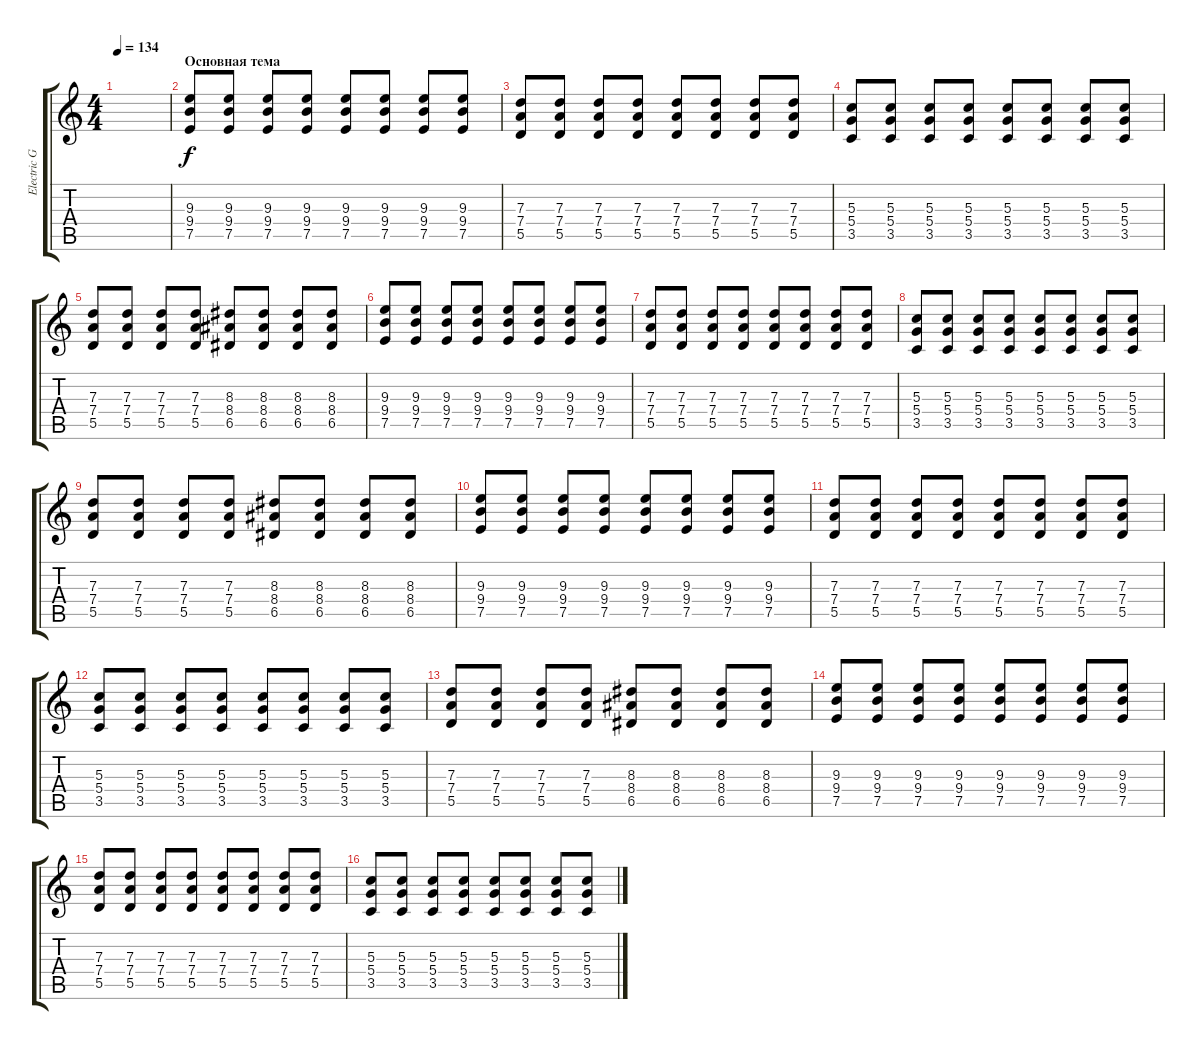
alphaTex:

\track ("Electric Guitar" "Electric G") {instrument electricguitarclean}
\staff {score tabs}
\tuning (E4 B3 G3 D3 A2 E2) {hide}
\ts (4 4)
\tempo 134
\clef g2
\ks c
|
\section ("" "Основная тема")
(9.3 9.4 7.5).8 (9.3 9.4 7.5).8 (9.3 9.4 7.5).8 (9.3 9.4 7.5).8 (9.3 9.4 7.5).8 (9.3 9.4 7.5).8 (9.3 9.4 7.5).8 (9.3 9.4 7.5).8 |
(7.3 7.4 5.5).8 (7.3 7.4 5.5).8 (7.3 7.4 5.5).8 (7.3 7.4 5.5).8 (7.3 7.4 5.5).8 (7.3 7.4 5.5).8 (7.3 7.4 5.5).8 (7.3 7.4 5.5).8 |
(5.3 5.4 3.5).8 (5.3 5.4 3.5).8 (5.3 5.4 3.5).8 (5.3 5.4 3.5).8 (5.3 5.4 3.5).8 (5.3 5.4 3.5).8 (5.3 5.4 3.5).8 (5.3 5.4 3.5).8 |
(7.3 7.4 5.5).8 (7.3 7.4 5.5).8 (7.3 7.4 5.5).8 (7.3 7.4 5.5).8 (8.3 8.4 6.5).8 (8.3 8.4 6.5).8 (8.3 8.4 6.5).8 (8.3 8.4 6.5).8 |
(9.3 9.4 7.5).8 (9.3 9.4 7.5).8 (9.3 9.4 7.5).8 (9.3 9.4 7.5).8 (9.3 9.4 7.5).8 (9.3 9.4 7.5).8 (9.3 9.4 7.5).8 (9.3 9.4 7.5).8 |
(7.3 7.4 5.5).8 (7.3 7.4 5.5).8 (7.3 7.4 5.5).8 (7.3 7.4 5.5).8 (7.3 7.4 5.5).8 (7.3 7.4 5.5).8 (7.3 7.4 5.5).8 (7.3 7.4 5.5).8 |
(5.3 5.4 3.5).8 (5.3 5.4 3.5).8 (5.3 5.4 3.5).8 (5.3 5.4 3.5).8 (5.3 5.4 3.5).8 (5.3 5.4 3.5).8 (5.3 5.4 3.5).8 (5.3 5.4 3.5).8 |
(7.3 7.4 5.5).8 (7.3 7.4 5.5).8 (7.3 7.4 5.5).8 (7.3 7.4 5.5).8 (8.3 8.4 6.5).8 (8.3 8.4 6.5).8 (8.3 8.4 6.5).8 (8.3 8.4 6.5).8 |
(9.3 9.4 7.5).8 (9.3 9.4 7.5).8 (9.3 9.4 7.5).8 (9.3 9.4 7.5).8 (9.3 9.4 7.5).8 (9.3 9.4 7.5).8 (9.3 9.4 7.5).8 (9.3 9.4 7.5).8 |
(7.3 7.4 5.5).8 (7.3 7.4 5.5).8 (7.3 7.4 5.5).8 (7.3 7.4 5.5).8 (7.3 7.4 5.5).8 (7.3 7.4 5.5).8 (7.3 7.4 5.5).8 (7.3 7.4 5.5).8 |
(5.3 5.4 3.5).8 (5.3 5.4 3.5).8 (5.3 5.4 3.5).8 (5.3 5.4 3.5).8 (5.3 5.4 3.5).8 (5.3 5.4 3.5).8 (5.3 5.4 3.5).8 (5.3 5.4 3.5).8 |
(7.3 7.4 5.5).8 (7.3 7.4 5.5).8 (7.3 7.4 5.5).8 (7.3 7.4 5.5).8 (8.3 8.4 6.5).8 (8.3 8.4 6.5).8 (8.3 8.4 6.5).8 (8.3 8.4 6.5).8 |
(9.3 9.4 7.5).8 (9.3 9.4 7.5).8 (9.3 9.4 7.5).8 (9.3 9.4 7.5).8 (9.3 9.4 7.5).8 (9.3 9.4 7.5).8 (9.3 9.4 7.5).8 (9.3 9.4 7.5).8 |
(7.3 7.4 5.5).8 (7.3 7.4 5.5).8 (7.3 7.4 5.5).8 (7.3 7.4 5.5).8 (7.3 7.4 5.5).8 (7.3 7.4 5.5).8 (7.3 7.4 5.5).8 (7.3 7.4 5.5).8 |
(5.3 5.4 3.5).8 (5.3 5.4 3.5).8 (5.3 5.4 3.5).8 (5.3 5.4 3.5).8 (5.3 5.4 3.5).8 (5.3 5.4 3.5).8 (5.3 5.4 3.5).8 (5.3 5.4 3.5).8
